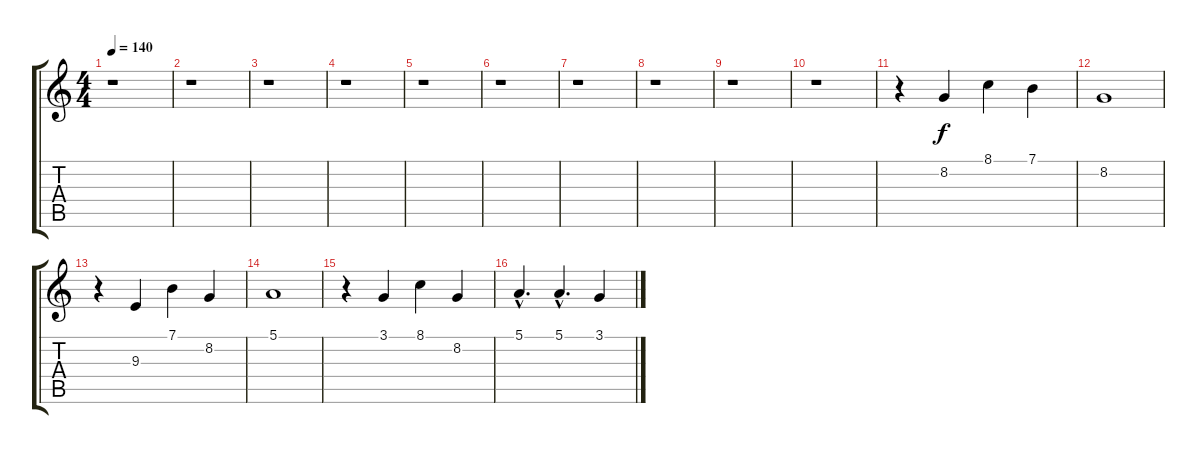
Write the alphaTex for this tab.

\track "" {instrument fx5brightness}
\staff {score tabs}
\tuning (E4 B3 G3 D3 A2 E2) {hide}
\ts (4 4)
\tempo 140
\clef g2
\ks c
r.1{dy f} |
r.1 |
r.1 |
r.1 |
r.1 |
r.1 |
r.1 |
r.1 |
r.1 |
r.1 |
r.4 8.2.4 8.1.4 7.1.4 |
8.2.1 |
r.4 9.3.4 7.1.4 8.2.4 |
5.1.1 |
r.4 3.1.4 8.1.4 8.2.4 |
5.1{hac}.4{d} 5.1{hac}.4{d} 3.1.4
